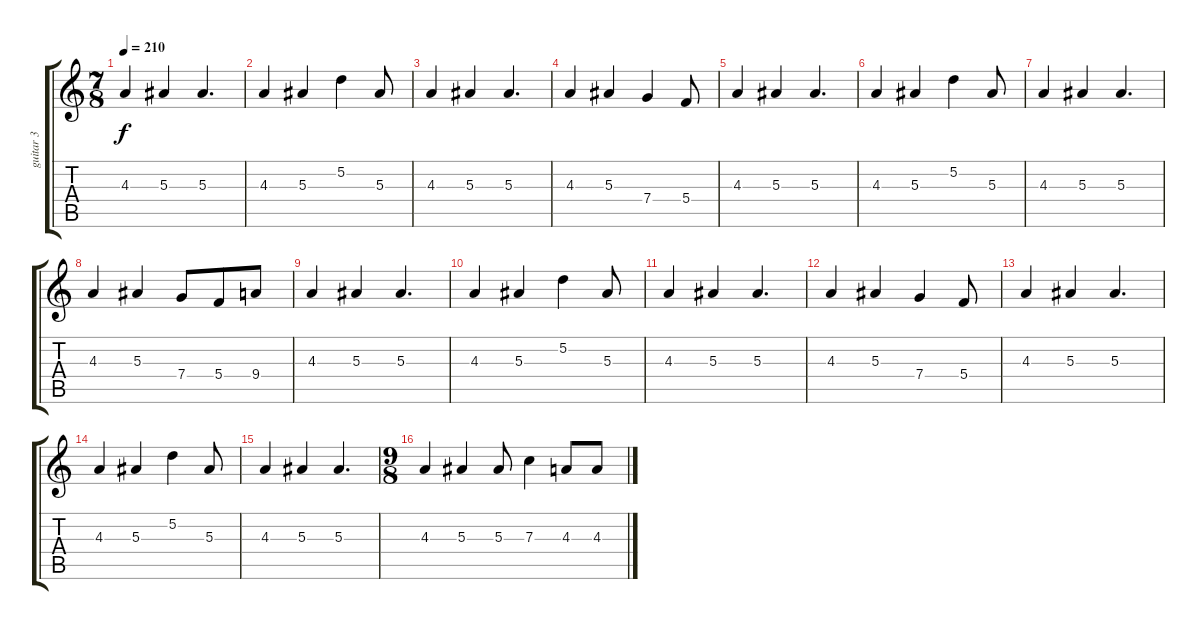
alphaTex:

\track ("guitar 3" "guitar 3") {instrument distortionguitar}
\staff {score tabs}
\tuning (D4 A3 F3 C3 G2 D2) {hide}
\ts (7 8)
\tempo 210
\clef g2
\ks c
4.3.4{dy f} 5.3.4 5.3.4{d} |
4.3.4 5.3.4 5.2.4 5.3.8 |
4.3.4 5.3.4 5.3.4{d} |
4.3.4 5.3.4 7.4.4 5.4.8 |
4.3.4 5.3.4 5.3.4{d} |
4.3.4 5.3.4 5.2.4 5.3.8 |
4.3.4 5.3.4 5.3.4{d} |
4.3.4 5.3.4 7.4.8 5.4.8 9.4.8 |
4.3.4 5.3.4 5.3.4{d} |
4.3.4 5.3.4 5.2.4 5.3.8 |
4.3.4 5.3.4 5.3.4{d} |
4.3.4 5.3.4 7.4.4 5.4.8 |
4.3.4 5.3.4 5.3.4{d} |
4.3.4 5.3.4 5.2.4 5.3.8 |
4.3.4 5.3.4 5.3.4{d} |
\ts (9 8)
4.3.4 5.3.4 5.3.8 7.3.4 4.3.8 4.3.8
